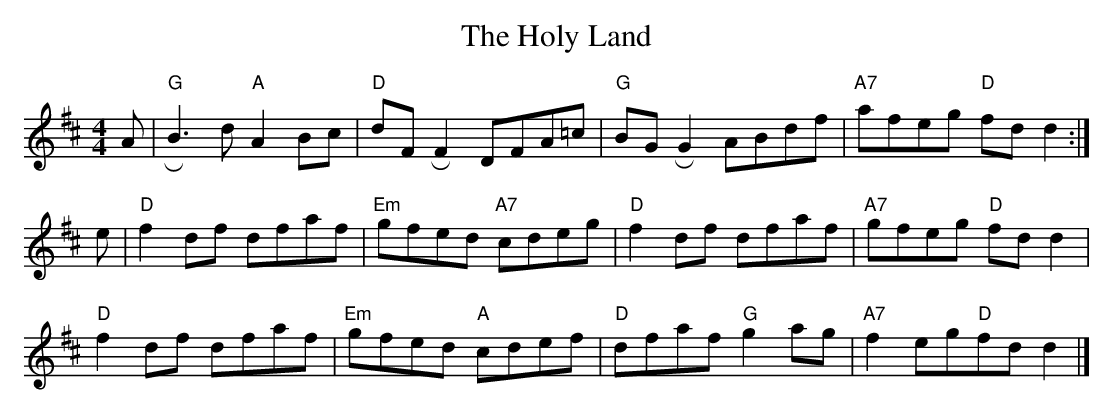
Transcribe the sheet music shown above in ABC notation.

X:1
T: The Holy Land
M: 4/4
L: 1/8
K: Dmaj
A|"G"!roll!B3 d"A"A2 Bc|"D"dF !roll!F2 DFA=c|"G"BG !roll!G2 ABdf|"A7"afeg "D"fd d2:|]
e|"D"f2 df dfaf|"Em"gfed "A7"cdeg|"D"f2df dfaf|"A7"gfeg "D"fd d2|
"D"f2df dfaf|"Em"gfed "A"cdef|"D"dfaf "G"g2 ag|"A7" f2 eg"D"fd d2|]
